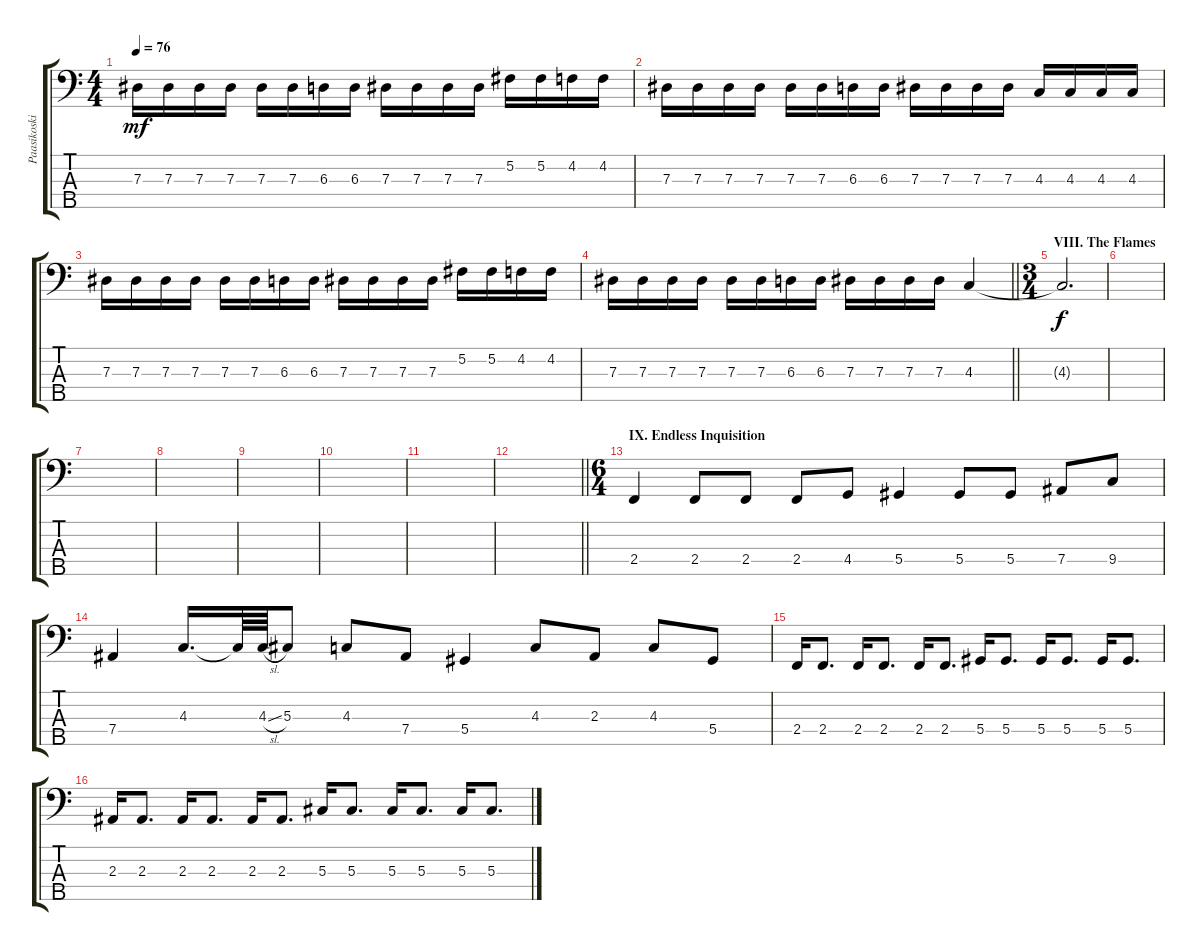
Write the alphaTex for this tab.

\track ("Paasikoski (Bass)" "Paasikoski") {instrument electricbassfinger}
\staff {score tabs}
\tuning (Gb2 Db2 Ab1 Eb1 Bb0) {hide}
\ts (4 4)
\tempo 76
\clef f4
\ks c
7.3.16{dy mf} 7.3.16 7.3.16 7.3.16 7.3.16 7.3.16 6.3.16 6.3.16 7.3.16 7.3.16 7.3.16 7.3.16 5.2.16 5.2.16 4.2.16 4.2.16 |
7.3.16 7.3.16 7.3.16 7.3.16 7.3.16 7.3.16 6.3.16 6.3.16 7.3.16 7.3.16 7.3.16 7.3.16 4.3.16 4.3.16 4.3.16 4.3.16 |
7.3.16 7.3.16 7.3.16 7.3.16 7.3.16 7.3.16 6.3.16 6.3.16 7.3.16 7.3.16 7.3.16 7.3.16 5.2.16 5.2.16 4.2.16 4.2.16 |
\barLineRight lightlight
7.3.16 7.3.16 7.3.16 7.3.16 7.3.16 7.3.16 6.3.16 6.3.16 7.3.16 7.3.16 7.3.16 7.3.16 4.3.4 |
\ts (3 4)
\section ("" "VIII. The Flames")
4.3{t}.2{d dy f} |
|
|
|
|
|
|
\barLineRight lightlight
|
\ts (6 4)
\section ("" "IX. Endless Inquisition")
2.4.4 2.4.8 2.4.8 2.4.8 4.4.8 5.4.4 5.4.8 5.4.8 7.4.8 9.4.8 |
7.4.4 4.3.16{d} 4.3{t}.64 4.3{sl}.64 5.3.8 4.3.8 7.4.8 5.4.4 4.3.8 2.3.8 4.3.8 5.4.8 |
2.4.16 2.4.8{d} 2.4.16 2.4.8{d} 2.4.16 2.4.8{d} 5.4.16 5.4.8{d} 5.4.16 5.4.8{d} 5.4.16 5.4.8{d} |
2.3.16 2.3.8{d} 2.3.16 2.3.8{d} 2.3.16 2.3.8{d} 5.3.16 5.3.8{d} 5.3.16 5.3.8{d} 5.3.16 5.3.8{d}
